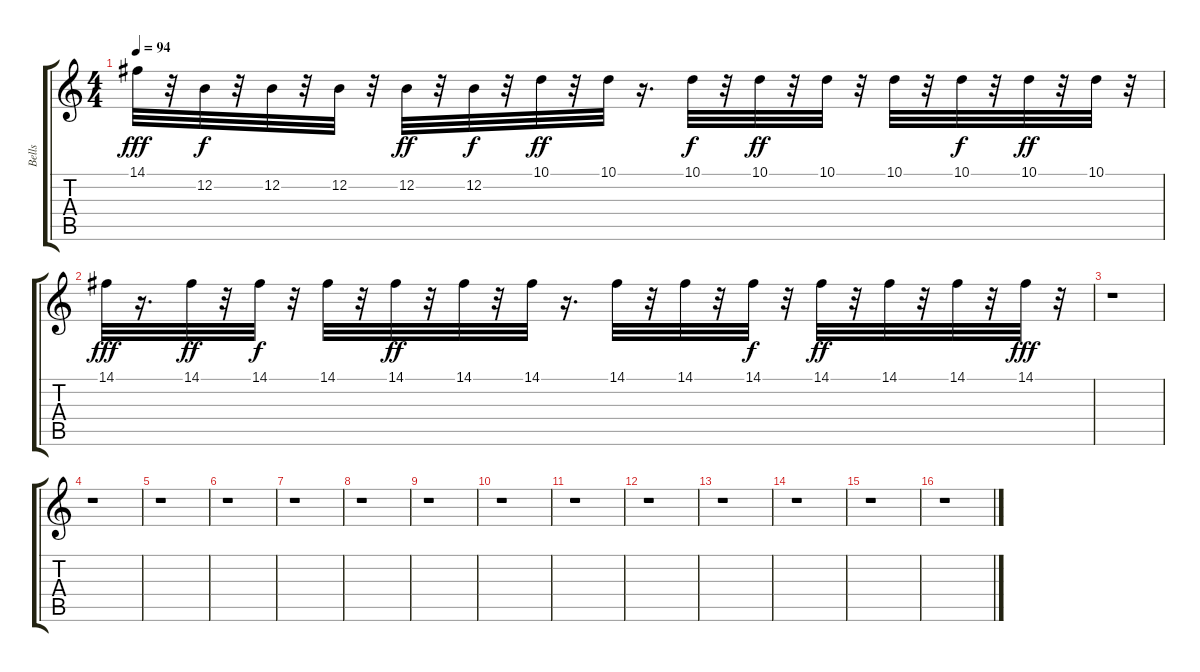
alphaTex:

\track ("Bells" "Bells") {instrument glockenspiel}
\staff {score tabs}
\tuning (E4 B3 G3 D3 A2 E2) {hide}
\ts (4 4)
\tempo 94
\clef g2
\ks c
14.1.32{dy fff} r.32 12.2.32{dy f} r.32 12.2.32 r.32 12.2.32 r.32 12.2.32{dy ff} r.32 12.2.32{dy f} r.32 10.1.32{dy ff} r.32 10.1.32 r.16{d} 10.1.32{dy f} r.32 10.1.32{dy ff} r.32 10.1.32 r.32 10.1.32 r.32 10.1.32{dy f} r.32 10.1.32{dy ff} r.32 10.1.32 r.32 |
14.1.32{dy fff} r.16{d} 14.1.32{dy ff} r.32 14.1.32{dy f} r.32 14.1.32 r.32 14.1.32{dy ff} r.32 14.1.32 r.32 14.1.32 r.16{d} 14.1.32 r.32 14.1.32 r.32 14.1.32{dy f} r.32 14.1.32{dy ff} r.32 14.1.32 r.32 14.1.32 r.32 14.1.32{dy fff} r.32 |
r.1 |
r.1 |
r.1 |
r.1 |
r.1 |
r.1 |
r.1 |
r.1 |
r.1 |
r.1 |
r.1 |
r.1 |
r.1 |
r.1
